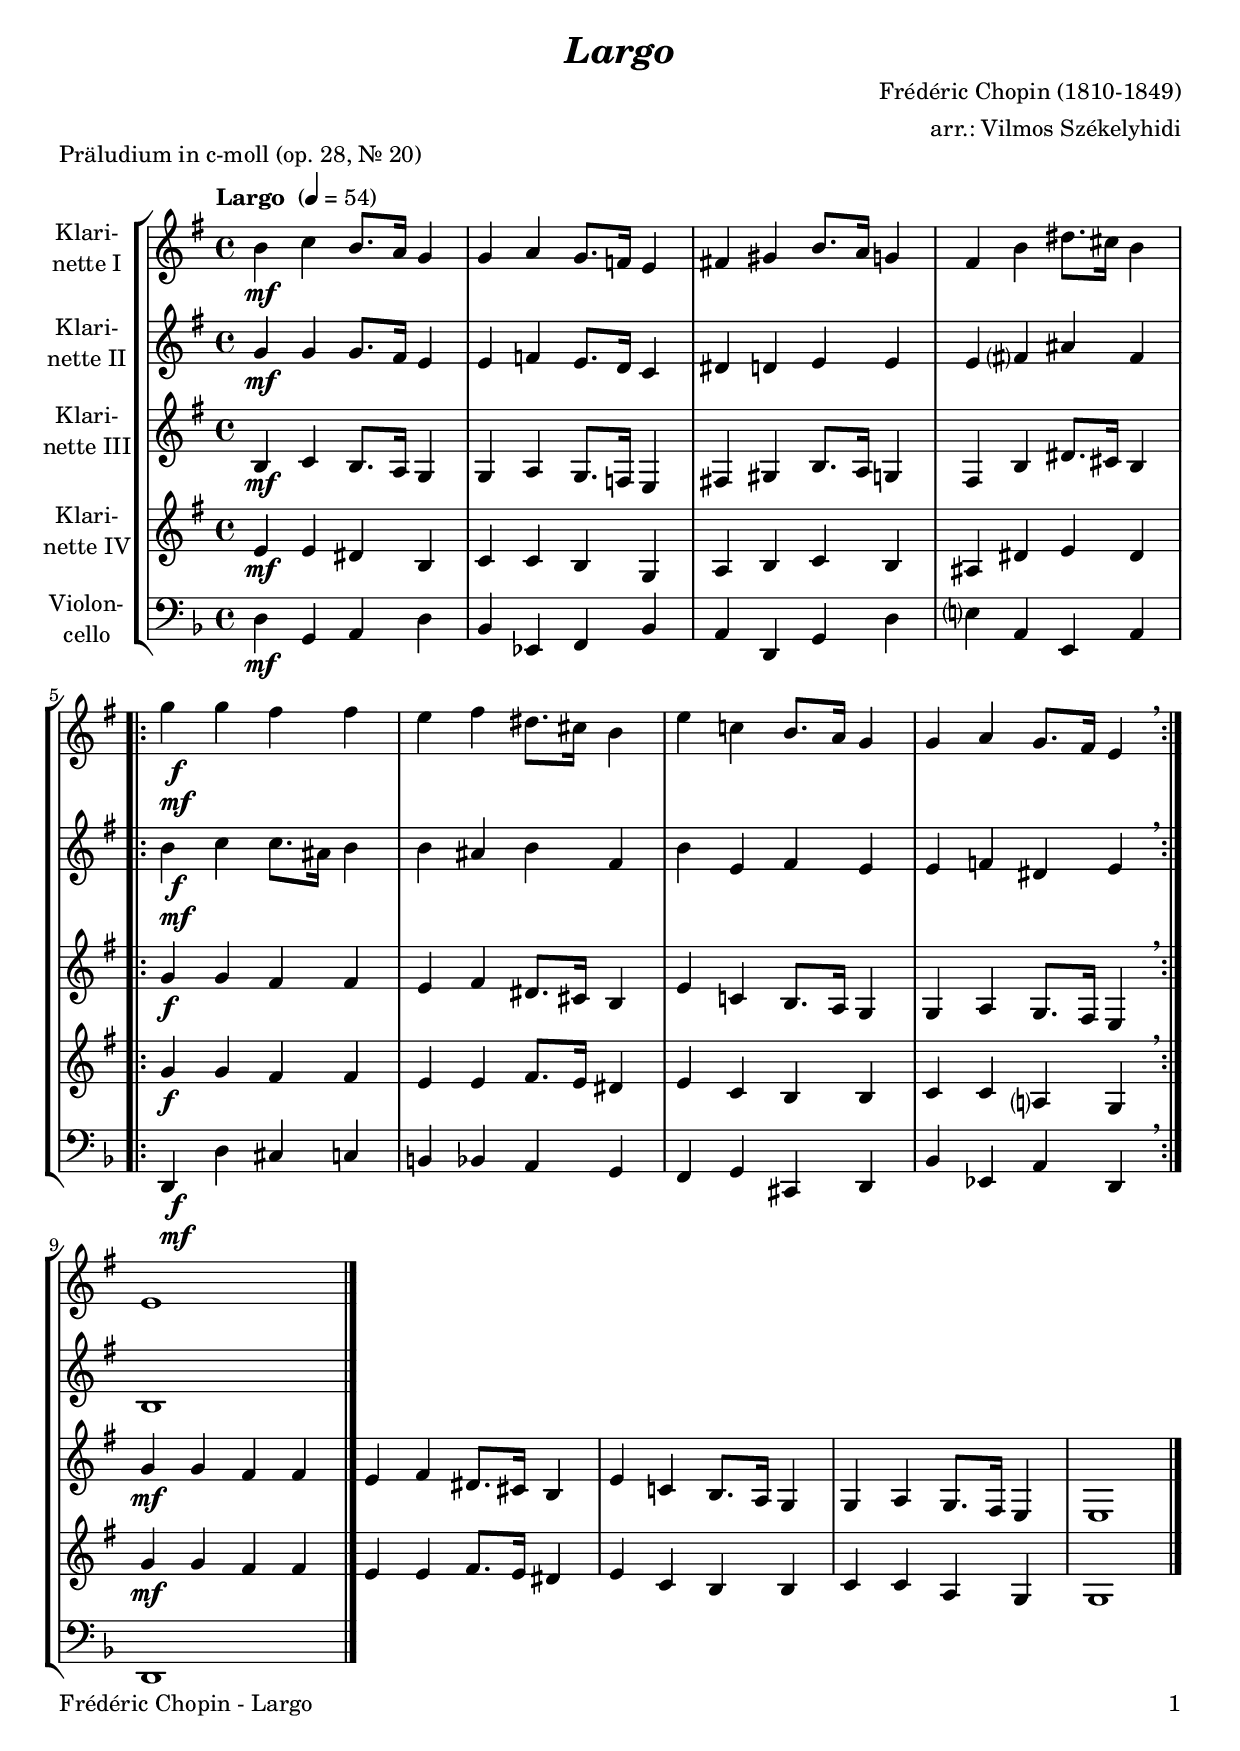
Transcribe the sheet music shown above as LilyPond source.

\version "2.18.2"
\include "deutsch.ly"
  
#(set-global-staff-size 20)

\header {
  title     = \markup \bold \italic "Largo"
  composer  = "Frédéric Chopin (1810-1849)"
  arranger  = "arr.: Vilmos Székelyhidi"
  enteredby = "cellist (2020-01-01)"
  piece     = "Präludium in c-moll (op. 28, Nr. 20)"
}

voiceconsts = {
  \key d \minor
  \time 4/4
  \clef "treble"
%  \numericTimeSignature
  \compressFullBarRests
  % Set default beaming for all staves
%  \set Timing.beamExceptions = #'()
%  \set Timing.baseMoment     = #(ly:make-moment 1 4)
%  \set Timing.beatStructure  = #'(1 1 1)
  \tempo "Largo " 4=54
}

micl = "clarinet"
mifl = "flute"
miob = "oboe"
mifh = "french horn"
misx = "tenor sax"
mist = "string ensemble 1"
%miba = "cello"
miba = "bassoon"

fmf = \markup \center-column { \dynamic f \dynamic mf }

va = \relative c'' {
  \voiceconsts

  a4\mf b a8. g16 f4
  f g f8. es16 d4
  e! fis a8. g16 f4
  e a cis8. h16 a4

  \repeat volta 2 {
    f'_\fmf f e e
    d e cis8. h16 a4
    d b! a8. g16 f4
    f g f8. e16 d4 \breathe
  }
  d1 \bar "|."
}

vb = \relative c' {
  \voiceconsts

  f4\mf f f8. e16 d4
  d es d8. c16 b4
  cis c d d
  d e? gis e

  \repeat volta 2 {
    a_\fmf b b8. gis16 a4
    a gis a e
    a d, e d
    d es cis d \breathe
  }
  a1 \bar "|."
}

vc = \relative c' {
  \voiceconsts

  a4\mf b a8. g16 f4
  f g f8. es16 d4
  e! fis a8. g16 f4
  e a cis8. h16 a4

  f'\f f e e
  d e cis8. h16 a4
  d b! a8. g16 f4
  f g f8. e16 d4 \breathe
  f'\mf f e e

  d e cis8. h16 a4
  d b! a8. g16 f4
  f g f8. e16 d4
  d1 \bar "|."
}

vd = \relative c' {
  \voiceconsts

  d4\mf d cis a
  b b a f
  g a b a
  gis cis d cis
  f\f f e e

  d d e8. d16 cis4
  d b a a
  b b g? f \breathe
  f'\mf f e e
  d d e8. d16 cis4

  d b a a
  b b g f
  f1 \bar "|."
}

ve = \relative c {
  \voiceconsts
  \clef "bass"

  d4\mf g, a d
  b es, f b
  a d, g d'
  e? a, e a
  \repeat volta 2 {
    d,_\fmf d' cis c

    h b a g
    f g cis, d
    b' es, a d, \breathe
  }
  d1 \bar "|."
}


music = \new StaffGroup <<
      \new Staff {
	\set Staff.midiInstrument = \micl
	\set Staff.instrumentName = \markup \center-column { "Klari-" "nette I" }
	\transpose d e { \va }
      }

      \new Staff {
	\set Staff.midiInstrument = \micl
	\set Staff.instrumentName = \markup \center-column { "Klari-" "nette II" }
	\transpose d e { \vb }
      }

      \new Staff {
	\set Staff.midiInstrument = \micl
	\set Staff.instrumentName = \markup \center-column { "Klari-" "nette III" }
	\transpose d e { \vc }
      }

      \new Staff {
	\set Staff.midiInstrument = \micl
	\set Staff.instrumentName = \markup \center-column { "Klari-" "nette IV" }
	\transpose d e { \vd }
      }

      \new Staff {
	\set Staff.midiInstrument = \miba
	\set Staff.instrumentName = \markup \center-column { "Violon-" "cello" }
	\transpose d d { \ve }
      }
>>

\book {
   \paper {
    print-page-number = ##t
    print-first-page-number = ##t
    ragged-last-bottom = ##f
    oddHeaderMarkup = \markup \null
    evenHeaderMarkup = \markup \null
    oddFooterMarkup = \markup {
      \fill-line {
        \on-the-fly #print-page-number-check-first
        "Frédéric Chopin - Largo" \fromproperty #'page:page-number-string
      }
    }
    evenFooterMarkup = \oddFooterMarkup
  } \score {
    \music
    \layout {}
  }

  \score {
    \unfoldRepeats \music

    \midi {
      \context {
        \Score
      }
    }
  }
}
